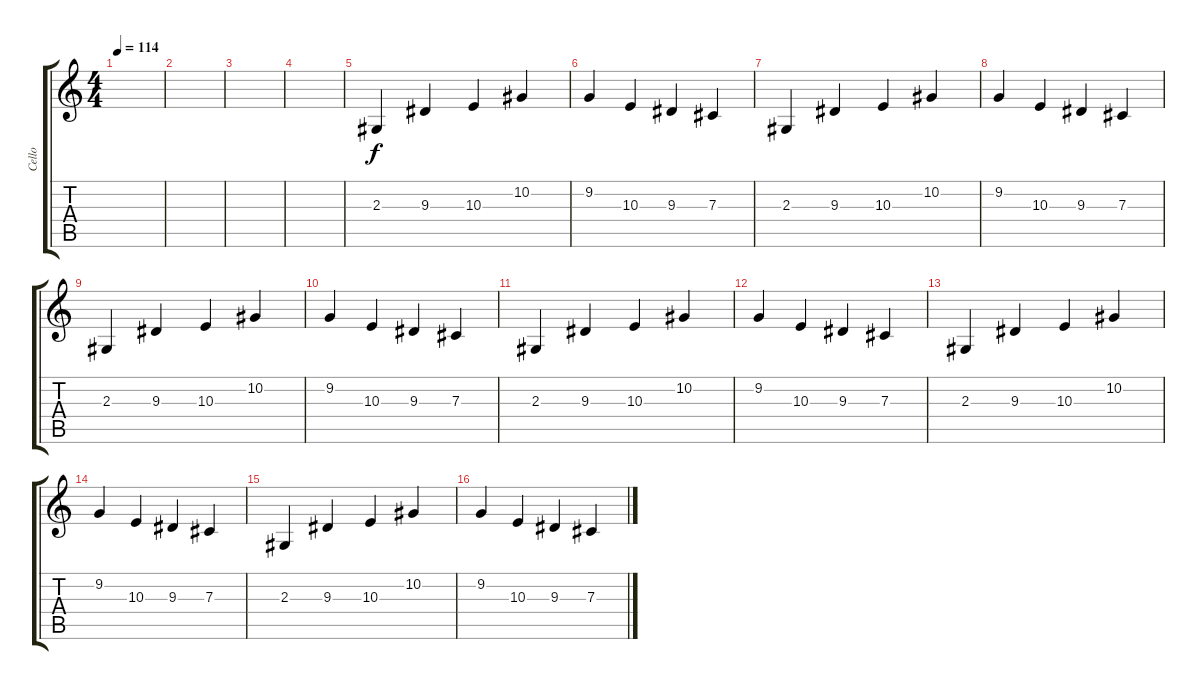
\track ("Cello" "Cello") {instrument cello}
\staff {score tabs}
\tuning (Eb4 Bb3 Gb3 Db3 Ab2 Eb2) {hide}
\ts (4 4)
\tempo 114
\clef g2
\ks c
|
|
|
|
2.3.4 9.3.4 10.3.4 10.2.4 |
9.2.4 10.3.4 9.3.4 7.3.4 |
2.3.4 9.3.4 10.3.4 10.2.4 |
9.2.4 10.3.4 9.3.4 7.3.4 |
2.3.4 9.3.4 10.3.4 10.2.4 |
9.2.4 10.3.4 9.3.4 7.3.4 |
2.3.4 9.3.4 10.3.4 10.2.4 |
9.2.4 10.3.4 9.3.4 7.3.4 |
2.3.4 9.3.4 10.3.4 10.2.4 |
9.2.4 10.3.4 9.3.4 7.3.4 |
2.3.4 9.3.4 10.3.4 10.2.4 |
9.2.4 10.3.4 9.3.4 7.3.4
